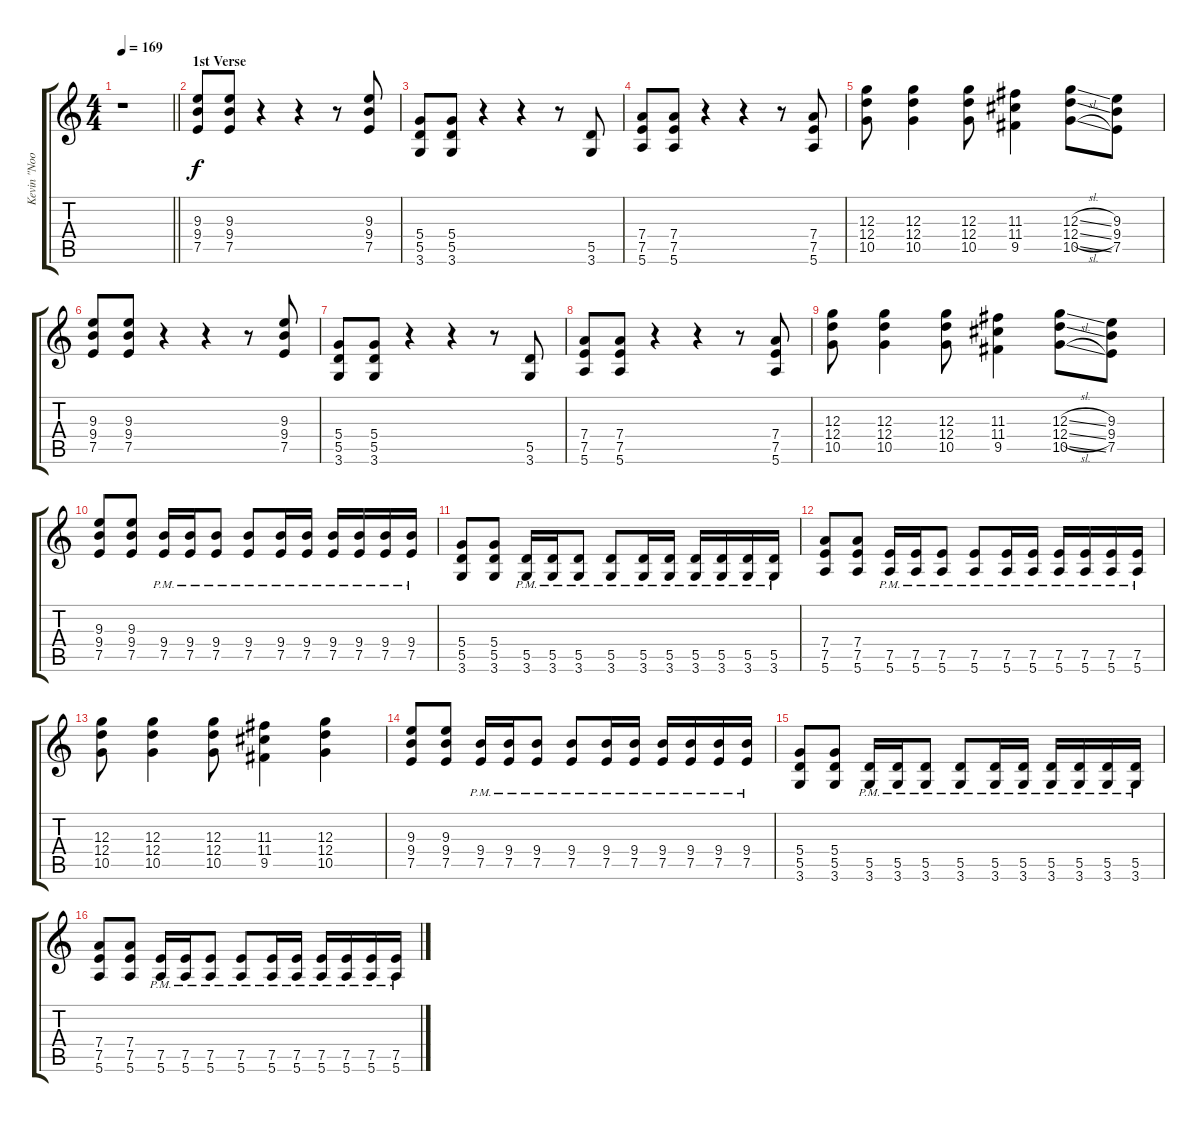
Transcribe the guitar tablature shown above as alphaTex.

\track ("Kevin \"Noodles\" Wasserman - Guitar" "Kevin \"Noo") {instrument distortionguitar}
\staff {score tabs}
\tuning (E4 B3 G3 D3 A2 E2) {hide}
\ts (4 4)
\tempo 169
\clef g2
\barLineRight lightlight
\ks c
r.1{dy f instrument distortionguitar} |
\section ("" "1st Verse")
(9.3 9.4 7.5).8 (9.3 9.4 7.5).8 r.4 r.4 r.8 (9.3 9.4 7.5).8 |
(5.4 5.5 3.6).8 (5.4 5.5 3.6).8 r.4 r.4 r.8 (5.5 3.6).8 |
(7.4 7.5 5.6).8 (7.4 7.5 5.6).8 r.4 r.4 r.8 (7.4 7.5 5.6).8 |
(12.3 12.4 10.5).8 (12.3 12.4 10.5).4 (12.3 12.4 10.5).8 (11.3 11.4 9.5).4 (12.3{sl} 12.4{sl} 10.5{sl}).8 (9.3 9.4 7.5).8 |
(9.3 9.4 7.5).8 (9.3 9.4 7.5).8 r.4 r.4 r.8 (9.3 9.4 7.5).8 |
(5.4 5.5 3.6).8 (5.4 5.5 3.6).8 r.4 r.4 r.8 (5.5 3.6).8 |
(7.4 7.5 5.6).8 (7.4 7.5 5.6).8 r.4 r.4 r.8 (7.4 7.5 5.6).8 |
(12.3 12.4 10.5).8 (12.3 12.4 10.5).4 (12.3 12.4 10.5).8 (11.3 11.4 9.5).4 (12.3{sl} 12.4{sl} 10.5{sl}).8 (9.3 9.4 7.5).8 |
(9.3 9.4 7.5).8 (9.3 9.4 7.5).8 (9.4{pm} 7.5{pm}).16 (9.4{pm} 7.5{pm}).16 (9.4{pm} 7.5{pm}).8 (9.4{pm} 7.5{pm}).8 (9.4{pm} 7.5{pm}).16 (9.4{pm} 7.5{pm}).16 (9.4{pm} 7.5{pm}).16 (9.4{pm} 7.5{pm}).16 (9.4{pm} 7.5{pm}).16 (9.4{pm} 7.5{pm}).16 |
(5.4 5.5 3.6).8 (5.4 5.5 3.6).8 (5.5{pm} 3.6{pm}).16 (5.5{pm} 3.6{pm}).16 (5.5{pm} 3.6{pm}).8 (5.5{pm} 3.6{pm}).8 (5.5{pm} 3.6{pm}).16 (5.5{pm} 3.6{pm}).16 (5.5{pm} 3.6{pm}).16 (5.5{pm} 3.6{pm}).16 (5.5{pm} 3.6{pm}).16 (5.5{pm} 3.6{pm}).16 |
(7.4 7.5 5.6).8 (7.4 7.5 5.6).8 (7.5{pm} 5.6{pm}).16 (7.5{pm} 5.6{pm}).16 (7.5{pm} 5.6{pm}).8 (7.5{pm} 5.6{pm}).8 (7.5{pm} 5.6{pm}).16 (7.5{pm} 5.6{pm}).16 (7.5{pm} 5.6{pm}).16 (7.5{pm} 5.6{pm}).16 (7.5{pm} 5.6{pm}).16 (7.5{pm} 5.6{pm}).16 |
(12.3 12.4 10.5).8 (12.3 12.4 10.5).4 (12.3 12.4 10.5).8 (11.3 11.4 9.5).4 (12.3 12.4 10.5).4 |
(9.3 9.4 7.5).8 (9.3 9.4 7.5).8 (9.4{pm} 7.5{pm}).16 (9.4{pm} 7.5{pm}).16 (9.4{pm} 7.5{pm}).8 (9.4{pm} 7.5{pm}).8 (9.4{pm} 7.5{pm}).16 (9.4{pm} 7.5{pm}).16 (9.4{pm} 7.5{pm}).16 (9.4{pm} 7.5{pm}).16 (9.4{pm} 7.5{pm}).16 (9.4{pm} 7.5{pm}).16 |
(5.4 5.5 3.6).8 (5.4 5.5 3.6).8 (5.5{pm} 3.6{pm}).16 (5.5{pm} 3.6{pm}).16 (5.5{pm} 3.6{pm}).8 (5.5{pm} 3.6{pm}).8 (5.5{pm} 3.6{pm}).16 (5.5{pm} 3.6{pm}).16 (5.5{pm} 3.6{pm}).16 (5.5{pm} 3.6{pm}).16 (5.5{pm} 3.6{pm}).16 (5.5{pm} 3.6{pm}).16 |
(7.4 7.5 5.6).8 (7.4 7.5 5.6).8 (7.5{pm} 5.6{pm}).16 (7.5{pm} 5.6{pm}).16 (7.5{pm} 5.6{pm}).8 (7.5{pm} 5.6{pm}).8 (7.5{pm} 5.6{pm}).16 (7.5{pm} 5.6{pm}).16 (7.5{pm} 5.6{pm}).16 (7.5{pm} 5.6{pm}).16 (7.5{pm} 5.6{pm}).16 (7.5{pm} 5.6{pm}).16
